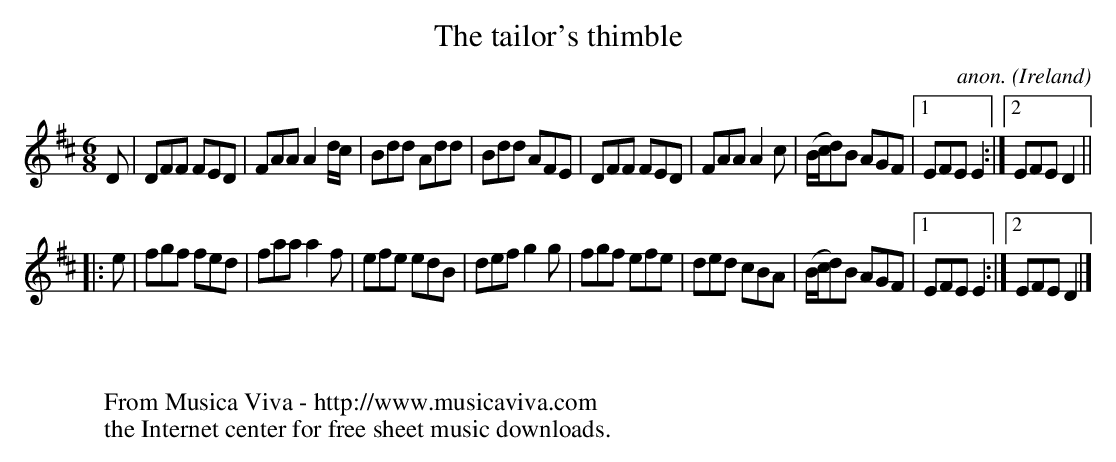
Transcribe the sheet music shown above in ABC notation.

X:1
T:The tailor's thimble
C:anon.
O:Ireland
M:6/8
L:1/8
K:D
D|DFF FED|FAA A2 d/c/|Bdd Add|Bdd AFE|DFF FED|FAA A2c|(B/c/d)B AGF|[1 EFE E2:|[2 EFE D2||
|:e|fgf fed|faa a2f|efe edB|def g2g|fgf efe|ded cBA|(B/c/d)B AGF|[1 EFE E2:|[2 EFE D2|]
W:
W:
W: From Musica Viva - http://www.musicaviva.com
W: the Internet center for free sheet music downloads.
